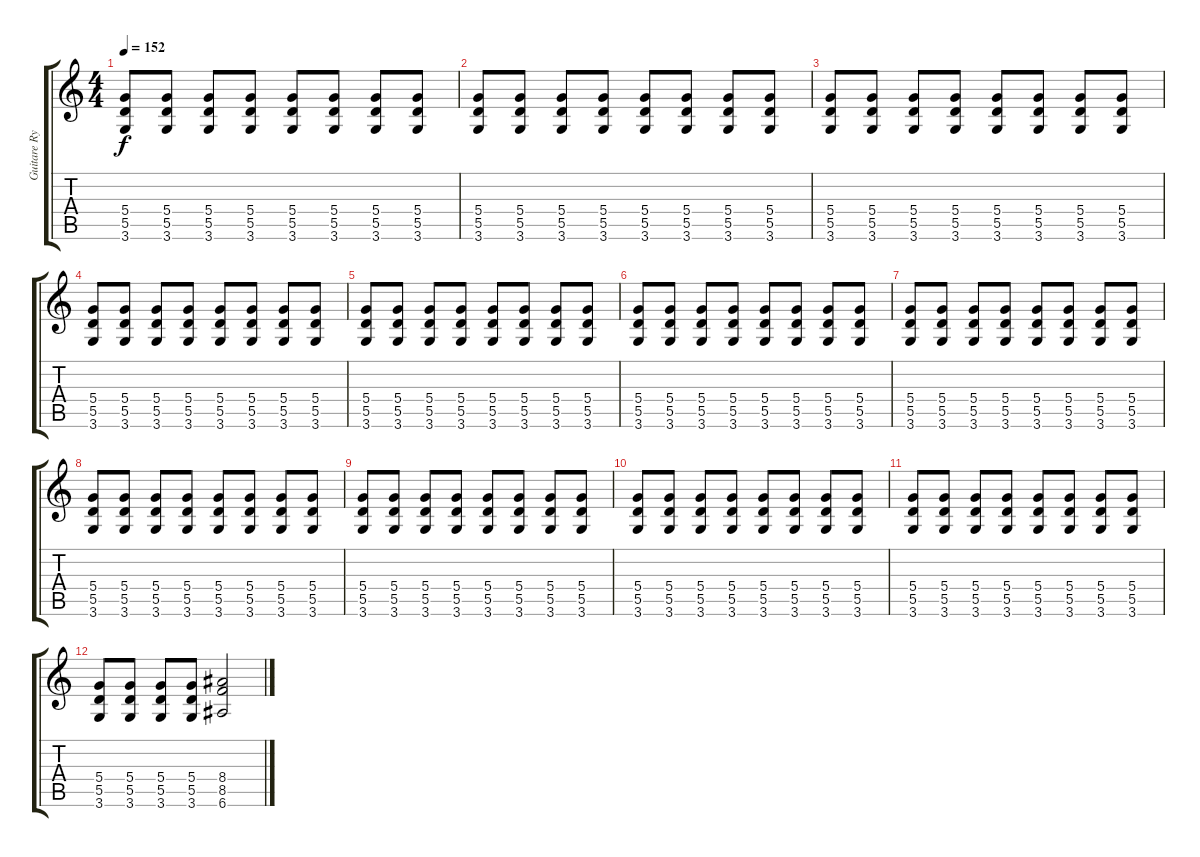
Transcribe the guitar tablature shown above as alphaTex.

\track ("Guitare Rythmique (Izzy)" "Guitare Ry") {instrument electricguitarjazz}
\staff {score tabs}
\tuning (E4 B3 G3 D3 A2 E2) {hide}
\ts (4 4)
\tempo 152
\clef g2
\ks c
(5.4 5.5 3.6).8{dy f} (5.4 5.5 3.6).8 (5.4 5.5 3.6).8 (5.4 5.5 3.6).8 (5.4 5.5 3.6).8 (5.4 5.5 3.6).8 (5.4 5.5 3.6).8 (5.4 5.5 3.6).8 |
(5.4 5.5 3.6).8 (5.4 5.5 3.6).8 (5.4 5.5 3.6).8 (5.4 5.5 3.6).8 (5.4 5.5 3.6).8 (5.4 5.5 3.6).8 (5.4 5.5 3.6).8 (5.4 5.5 3.6).8 |
(5.4 5.5 3.6).8 (5.4 5.5 3.6).8 (5.4 5.5 3.6).8 (5.4 5.5 3.6).8 (5.4 5.5 3.6).8 (5.4 5.5 3.6).8 (5.4 5.5 3.6).8 (5.4 5.5 3.6).8 |
(5.4 5.5 3.6).8 (5.4 5.5 3.6).8 (5.4 5.5 3.6).8 (5.4 5.5 3.6).8 (5.4 5.5 3.6).8 (5.4 5.5 3.6).8 (5.4 5.5 3.6).8 (5.4 5.5 3.6).8 |
(5.4 5.5 3.6).8 (5.4 5.5 3.6).8 (5.4 5.5 3.6).8 (5.4 5.5 3.6).8 (5.4 5.5 3.6).8 (5.4 5.5 3.6).8 (5.4 5.5 3.6).8 (5.4 5.5 3.6).8 |
(5.4 5.5 3.6).8 (5.4 5.5 3.6).8 (5.4 5.5 3.6).8 (5.4 5.5 3.6).8 (5.4 5.5 3.6).8 (5.4 5.5 3.6).8 (5.4 5.5 3.6).8 (5.4 5.5 3.6).8 |
(5.4 5.5 3.6).8 (5.4 5.5 3.6).8 (5.4 5.5 3.6).8 (5.4 5.5 3.6).8 (5.4 5.5 3.6).8 (5.4 5.5 3.6).8 (5.4 5.5 3.6).8 (5.4 5.5 3.6).8 |
(5.4 5.5 3.6).8 (5.4 5.5 3.6).8 (5.4 5.5 3.6).8 (5.4 5.5 3.6).8 (5.4 5.5 3.6).8 (5.4 5.5 3.6).8 (5.4 5.5 3.6).8 (5.4 5.5 3.6).8 |
(5.4 5.5 3.6).8 (5.4 5.5 3.6).8 (5.4 5.5 3.6).8 (5.4 5.5 3.6).8 (5.4 5.5 3.6).8 (5.4 5.5 3.6).8 (5.4 5.5 3.6).8 (5.4 5.5 3.6).8 |
(5.4 5.5 3.6).8 (5.4 5.5 3.6).8 (5.4 5.5 3.6).8 (5.4 5.5 3.6).8 (5.4 5.5 3.6).8 (5.4 5.5 3.6).8 (5.4 5.5 3.6).8 (5.4 5.5 3.6).8 |
(5.4 5.5 3.6).8 (5.4 5.5 3.6).8 (5.4 5.5 3.6).8 (5.4 5.5 3.6).8 (5.4 5.5 3.6).8 (5.4 5.5 3.6).8 (5.4 5.5 3.6).8 (5.4 5.5 3.6).8 |
(5.4 5.5 3.6).8 (5.4 5.5 3.6).8 (5.4 5.5 3.6).8 (5.4 5.5 3.6).8 (8.4 8.5 6.6).2{volume 0}
